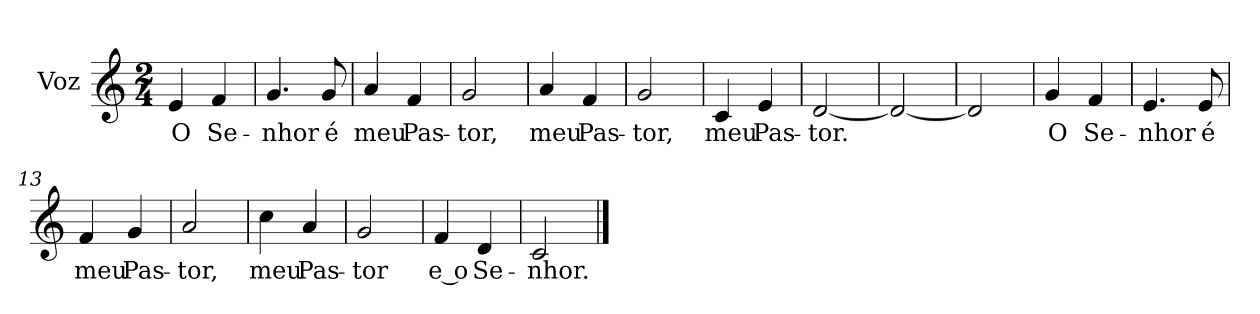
**kern	**text
*part1	*part1
*staff1	*staff1
*I"Voz	*
*I'Vo.	*
*clefG2	*
*k[]	*
*M2/4	*
*MM80	*
=1	=1
!	!LO:LY:b
4e/	O
!	!LO:LY:b
4f/	Se-
=2	=2
!	!LO:LY:b
4.g/	-nhor
!	!LO:LY:b
8g/	é
=3	=3
!	!LO:LY:b
4a/	meu
!	!LO:LY:b
4f/	Pas-
=4	=4
!	!LO:LY:b
2g/	-tor,
=5	=5
!	!LO:LY:b
4a/	meu
!	!LO:LY:b
4f/	Pas-
=6	=6
!	!LO:LY:b
2g/	-tor,
=7	=7
!	!LO:LY:b
4c/	meu
!	!LO:LY:b
4e/	Pas-
=8	=8
!	!LO:LY:b
[2d/	-tor.
=9	=9
2d/_	.
=10	=10
2d/]	.
!!LO:LB:g=z
=11	=11
!	!LO:LY:b
4g/	O
!	!LO:LY:b
4f/	Se-
=12	=12
!	!LO:LY:b
4.e/	-nhor
!	!LO:LY:b
8e/	é
=13	=13
!	!LO:LY:b
4f/	meu
!	!LO:LY:b
4g/	Pas-
=14	=14
!	!LO:LY:b
2a/	-tor,
=15	=15
!	!LO:LY:b
4cc\	meu
!	!LO:LY:b
4a/	Pas-
=16	=16
!	!LO:LY:b
2g/	-tor
=17	=17
!	!LO:LY:b
4f/	e o
!	!LO:LY:b
4d/	Se-
=18	=18
!	!LO:LY:b
2c/	-nhor.
==	==
*-	*-
